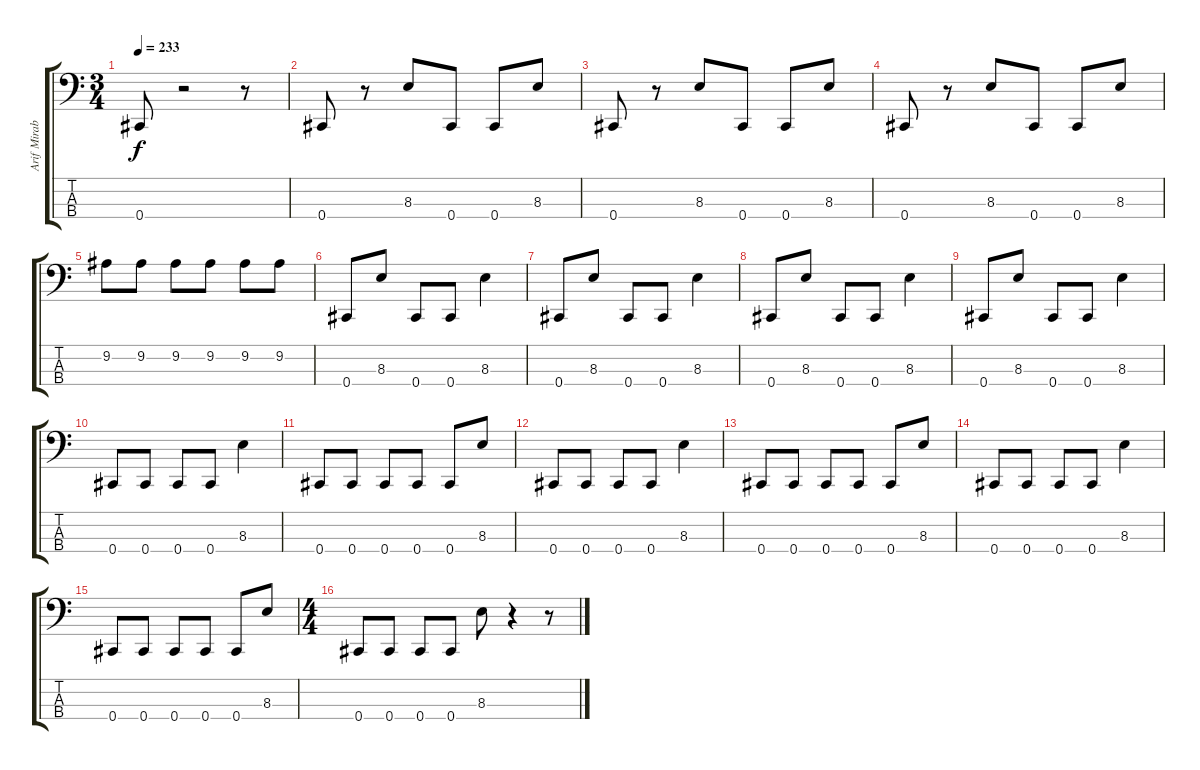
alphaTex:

\track ("Arif Mirabdolbaghi" "Arif Mirab") {instrument electricbassfinger}
\staff {score tabs}
\tuning (Gb2 Db2 Ab1 Db1) {hide}
\ts (3 4)
\tempo 233
\clef f4
\ks c
0.4.8{dy f} r.2 r.8 |
0.4.8 r.8 8.3.8 0.4.8 0.4.8 8.3.8 |
0.4.8 r.8 8.3.8 0.4.8 0.4.8 8.3.8 |
0.4.8 r.8 8.3.8 0.4.8 0.4.8 8.3.8 |
9.2.8 9.2.8 9.2.8 9.2.8 9.2.8 9.2.8 |
0.4.8 8.3.8 0.4.8 0.4.8 8.3.4 |
0.4.8 8.3.8 0.4.8 0.4.8 8.3.4 |
0.4.8 8.3.8 0.4.8 0.4.8 8.3.4 |
0.4.8 8.3.8 0.4.8 0.4.8 8.3.4 |
0.4.8 0.4.8 0.4.8 0.4.8 8.3.4 |
0.4.8 0.4.8 0.4.8 0.4.8 0.4.8 8.3.8 |
0.4.8 0.4.8 0.4.8 0.4.8 8.3.4 |
0.4.8 0.4.8 0.4.8 0.4.8 0.4.8 8.3.8 |
0.4.8 0.4.8 0.4.8 0.4.8 8.3.4 |
0.4.8 0.4.8 0.4.8 0.4.8 0.4.8 8.3.8 |
\ts (4 4)
0.4.8 0.4.8 0.4.8 0.4.8 8.3.8 r.4 r.8
